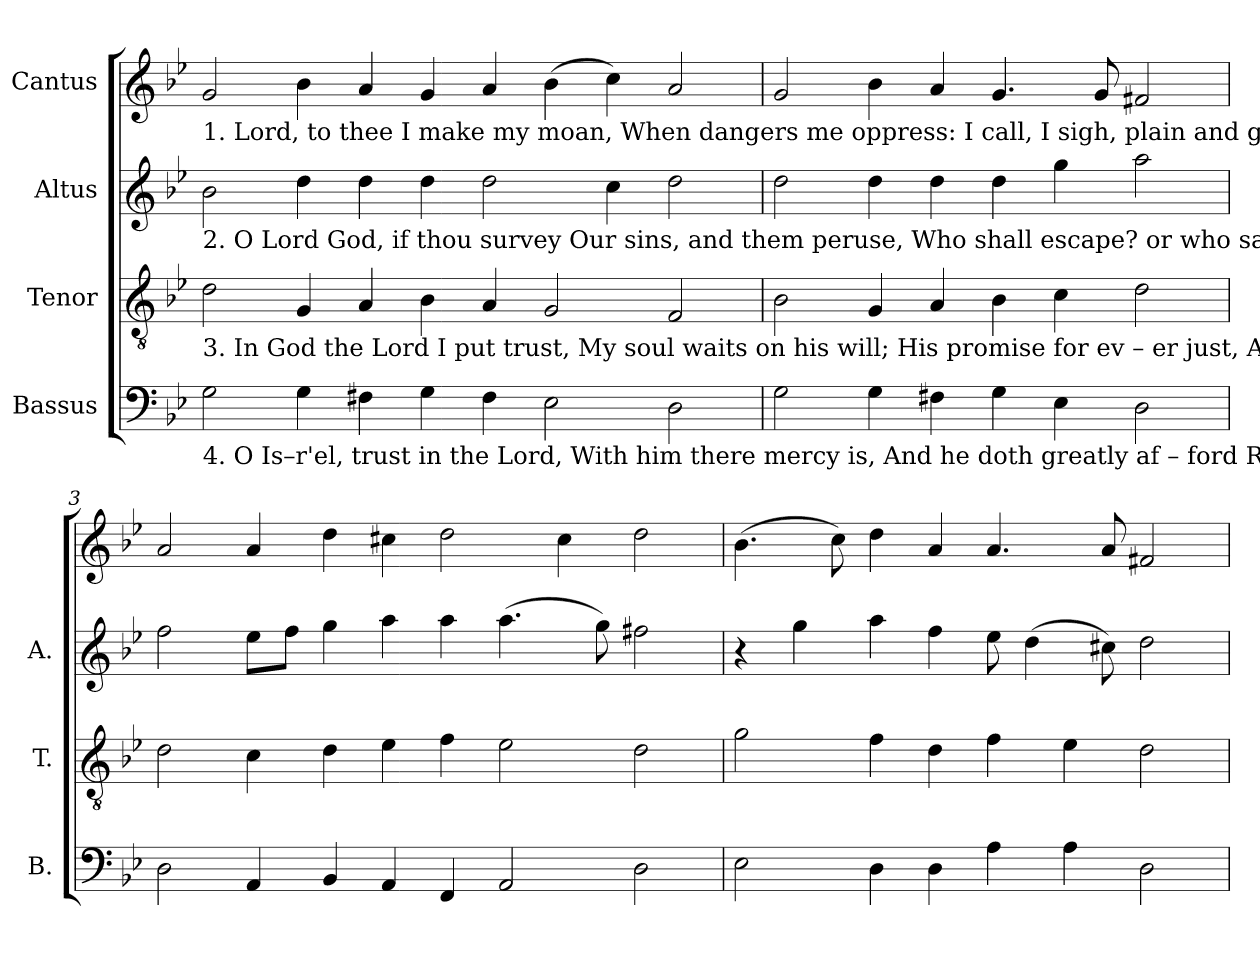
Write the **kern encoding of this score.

**kern	**kern	**kern	**kern
*part4	*part3	*part2	*part1
*staff4	*staff3	*staff2	*staff1
*I"Bassus	*I"Tenor	*I"Altus	*I"Cantus
*I'B.	*I'T.	*I'A.	*
*clefF4	*clefGv2	*clefG2	*clefG2
*k[b-e-]	*k[b-e-]	*k[b-e-]	*k[b-e-]
=1	=1	=1	=1
!	!	!	!LO:TX:b:t=1. Lord, to thee I make my moan, When dangers me oppress&colon;    I    call,     I    sigh,  plain   and    groan,  Trus – ting  to  find     re – lease.
!	!	!LO:TX:b:t=2. O Lord  God, if thou survey  Our sins, and them peruse,    Who shall  escape? or   who          say,          I   can  myself  ex     –     cuse?	!
!	!LO:TX:b:t=3. In God the Lord I put  trust,  My soul  waits  on  his  will;  His  promise  for  ev – er            just,    And    I   hope  therein           still.	!	!
!LO:TX:b:t=4. O  Is–r'el, trust in  the  Lord,  With him  there mercy is,    And  he   doth greatly    af    –      ford    Re – demp–tion  un – to        his.	!	!	!
2G\	2d\	2b-\	2g/
4G\	4G/	4dd\	4b-\
4F#X\	4A/	4dd\	4a/
4G\	4B-\	4dd\	4g/
4F#\	4A/	2dd\	4a/
2E-\	2G/	.	(4b-\
.	.	4cc\	4cc\)
2D\	2F/	2dd\	2a/
=2	=2	=2	=2
2G\	2B-\	2dd\	2g/
4G\	4G/	4dd\	4b-\
4F#X\	4A/	4dd\	4a/
4G\	4B-\	4dd\	4.g/
4E-\	4c\	4gg\	.
.	.	.	8g/
2D\	2d\	2aa\	2f#X/
=3	=3	=3	=3
2D\	2d\	2ff\	2a/
4AA/	4c\	8ee-\L	4a/
.	.	8ff\J	.
4BB-/	4d\	4gg\	4dd\
4AA/	4e-\	4aa\	4cc#X\
4FF/	4f\	4aa\	2dd\
2AA/	2e-\	(4.aa\	.
.	.	.	4cc#\
.	.	8gg\)	.
2D\	2d\	2ff#X\	2dd\
=4	=4	=4	=4
2E-\	2g\	4r	(4.b-\
.	.	4gg\	.
.	.	.	8cc\)
4D\	4f\	4aa\	4dd\
4D\	4d\	4ff\	4a/
4A\	4f\	8ee-\	4.a/
.	.	(4dd\	.
4A\	4e-\	.	.
.	.	8cc#X\)	8a/
2D\	2d\	2dd\	2f#X/
=	=	=	=
*-	*-	*-	*-
